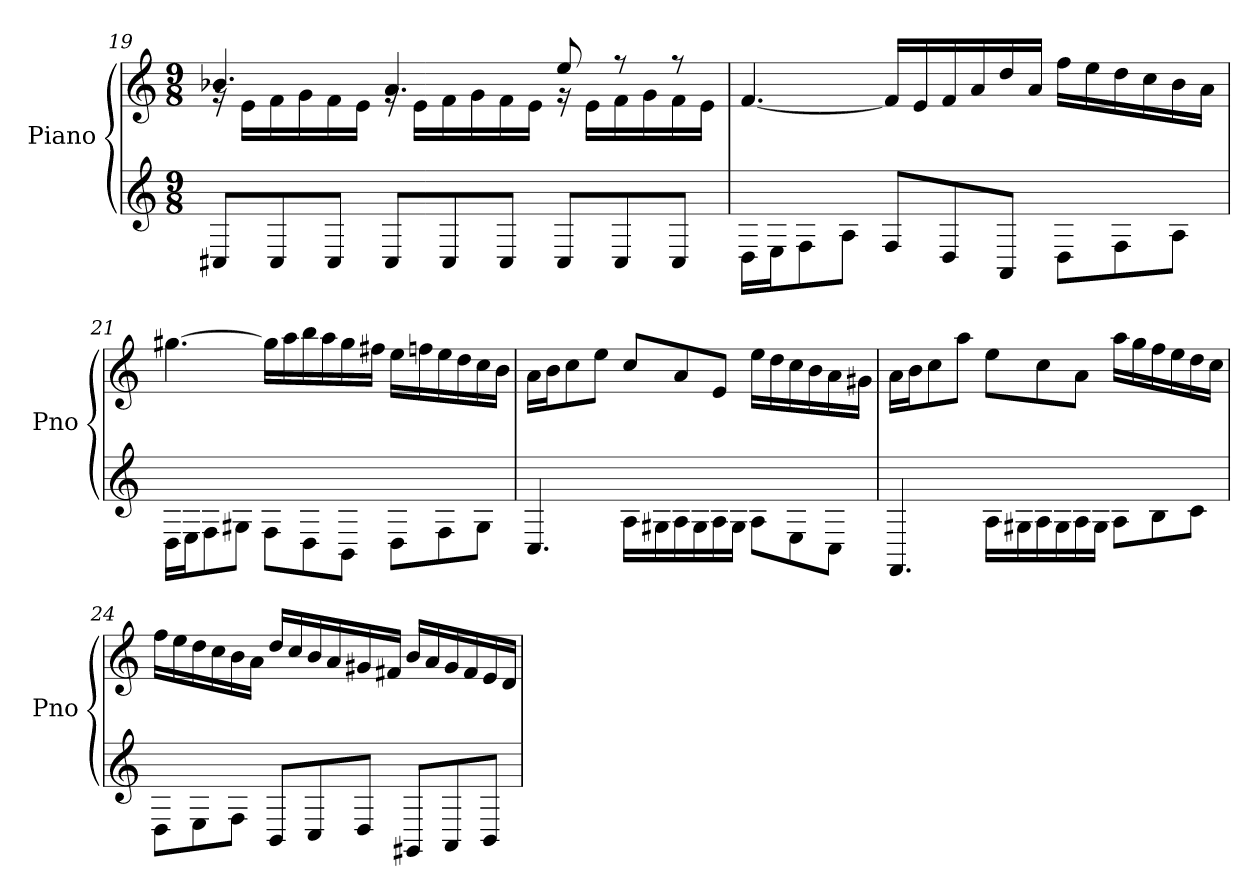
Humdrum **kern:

**kern	**kern
*part1	*part1
*staff2	*staff1
*I"Piano	*
*I'Pno	*
!!LO:PB:g=z
*clefG2	*clefG2
*k[]	*k[]
*M9/8	*M9/8
=19	=19
*	*^
8C#X/L	4.b-X/	16rg
.	.	16e\LL
8C#/	.	16f\
.	.	16g\
8C#/J	.	16f\
.	.	16e\JJ
8C#/L	4.a/	16rg
.	.	16e\LL
8C#/	.	16f\
.	.	16g\
8C#/J	.	16f\
.	.	16e\JJ
8C#/L	8ee/	16rg
.	.	16e\LL
8C#/	8r	16f\
.	.	16g\
8C#/J	8r	16f\
.	.	16e\JJ
*	*v	*v
=20	=20
16D\LL	[4.f/
16E\J	.
8F\	.
8A\J	.
8F/L	16f/LL]
.	16e/
8D/	16f/
.	16a/
8AA/J	16dd/
.	16a/JJ
8D\L	16ff\LL
.	16ee\
8F\	16dd\
.	16cc\
8A\J	16b\
.	16a\JJ
=21	=21
16D\LL	[4.gg#X\
16E\J	.
8F\	.
8G#X\J	.
8F\L	16gg#\LL]
.	16aa\
8D\	16bb\
.	16aa\
8BB\J	16gg#\
.	16ff#X\JJ
8D\L	16ee\LL
.	16ffn\
8F\	16ee\
.	16dd\
8G#\J	16cc\
.	16b\JJ
!!LO:LB:g=z
=22	=22
4.C/	16a\LL
.	16b\J
.	8cc\
.	8ee\J
16A\LL	8cc/L
16G#X\	.
16A\	8a/
16G#\	.
16A\	8e/J
16G#\JJ	.
8A\L	16ee\LL
.	16dd\
8E\	16cc\
.	16b\
8C\J	16a\
.	16g#X\JJ
=23	=23
4.FF/	16a\LL
.	16b\J
.	8cc\
.	8aa\J
16A\LL	8ee\L
16G#X\	.
16A\	8cc\
16G#\	.
16A\	8a\J
16G#\JJ	.
8A\L	16aa\LL
.	16gg\
8B\	16ff\
.	16ee\
8c\J	16dd\
.	16cc\JJ
=24	=24
8D\L	16ff\LL
.	16ee\
8E\	16dd\
.	16cc\
8F\J	16b\
.	16a\JJ
8BB/L	16dd/LL
.	16cc/
8C/	16b/
.	16a/
8D/J	16g#X/
.	16f#X/JJ
8GG#X/L	16b/LL
.	16a/
8AA/	16g#/
.	16f#/
8BB/J	16e/
.	16d/JJ
=	=
*-	*-
